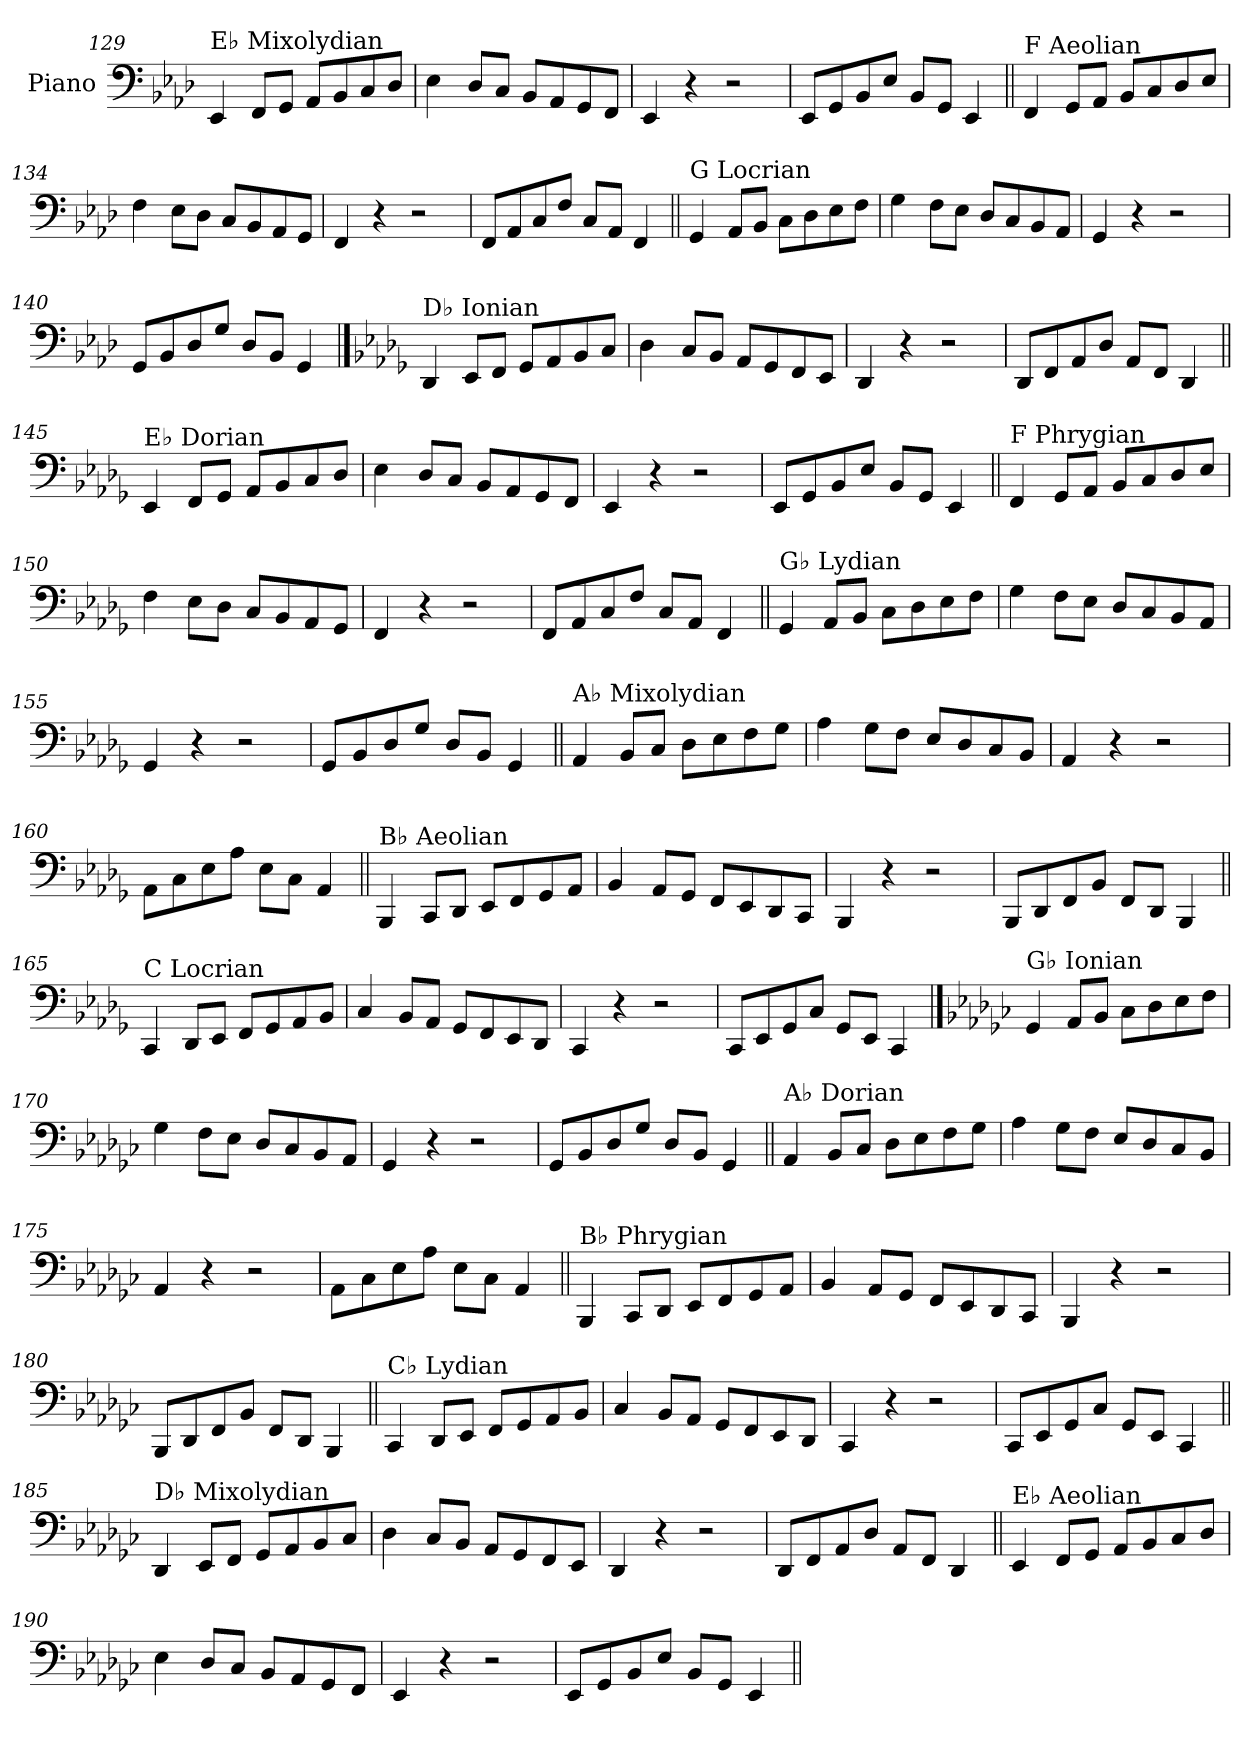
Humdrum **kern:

**kern
*part1
*staff1
*I"Piano
*I'Pno.
!!LO:LB:g=z
*clefF4
*k[b-e-a-d-]
=129
!LO:TX:a:t=E♭ Mixolydian
4EE-/
8FF/L
8GG/J
8AA-/L
8BB-/
8C/
8D-/J
=130
4E-\
8D-/L
8C/J
8BB-/L
8AA-/
8GG/
8FF/J
=131
4EE-/
4r
2r
=132
8EE-/L
8GG/
8BB-/
8E-/J
8BB-/L
8GG/J
4EE-/
!!LO:LB:g=z
=133||
!LO:TX:a:t=F Aeolian
4FF/
8GG/L
8AA-/J
8BB-/L
8C/
8D-/
8E-/J
=134
4F\
8E-\L
8D-\J
8C/L
8BB-/
8AA-/
8GG/J
=135
4FF/
4r
2r
=136
8FF/L
8AA-/
8C/
8F/J
8C/L
8AA-/J
4FF/
!!LO:LB:g=z
=137||
!LO:TX:a:t=G Locrian
4GG/
8AA-/L
8BB-/J
8C\L
8D-\
8E-\
8F\J
=138
4G\
8F\L
8E-\J
8D-/L
8C/
8BB-/
8AA-/J
=139
4GG/
4r
2r
=140
8GG/L
8BB-/
8D-/
8G/J
8D-/L
8BB-/J
4GG/
!!LO:PB:g=z
==141
*k[b-e-a-d-g-]
!LO:TX:a:t=D♭ Ionian
4DD-/
8EE-/L
8FF/J
8GG-/L
8AA-/
8BB-/
8C/J
=142
4D-\
8C/L
8BB-/J
8AA-/L
8GG-/
8FF/
8EE-/J
=143
4DD-/
4r
2r
=144
8DD-/L
8FF/
8AA-/
8D-/J
8AA-/L
8FF/J
4DD-/
!!LO:LB:g=z
=145||
!LO:TX:a:t=E♭ Dorian
4EE-/
8FF/L
8GG-/J
8AA-/L
8BB-/
8C/
8D-/J
=146
4E-\
8D-/L
8C/J
8BB-/L
8AA-/
8GG-/
8FF/J
=147
4EE-/
4r
2r
=148
8EE-/L
8GG-/
8BB-/
8E-/J
8BB-/L
8GG-/J
4EE-/
!!LO:LB:g=z
=149||
!LO:TX:a:t=F Phrygian
4FF/
8GG-/L
8AA-/J
8BB-/L
8C/
8D-/
8E-/J
=150
4F\
8E-\L
8D-\J
8C/L
8BB-/
8AA-/
8GG-/J
=151
4FF/
4r
2r
=152
8FF/L
8AA-/
8C/
8F/J
8C/L
8AA-/J
4FF/
!!LO:LB:g=z
=153||
!LO:TX:a:t=G♭ Lydian
4GG-/
8AA-/L
8BB-/J
8C\L
8D-\
8E-\
8F\J
=154
4G-\
8F\L
8E-\J
8D-/L
8C/
8BB-/
8AA-/J
=155
4GG-/
4r
2r
=156
8GG-/L
8BB-/
8D-/
8G-/J
8D-/L
8BB-/J
4GG-/
!!LO:LB:g=z
=157||
!LO:TX:a:t=A♭ Mixolydian
4AA-/
8BB-/L
8C/J
8D-\L
8E-\
8F\
8G-\J
=158
4A-\
8G-\L
8F\J
8E-/L
8D-/
8C/
8BB-/J
=159
4AA-/
4r
2r
=160
8AA-\L
8C\
8E-\
8A-\J
8E-\L
8C\J
4AA-/
!!LO:LB:g=z
=161||
!LO:TX:a:t=B♭ Aeolian
4BBB-/
8CC/L
8DD-/J
8EE-/L
8FF/
8GG-/
8AA-/J
=162
4BB-/
8AA-/L
8GG-/J
8FF/L
8EE-/
8DD-/
8CC/J
=163
4BBB-/
4r
2r
=164
8BBB-/L
8DD-/
8FF/
8BB-/J
8FF/L
8DD-/J
4BBB-/
!!LO:LB:g=z
=165||
!LO:TX:a:t=C Locrian
4CC/
8DD-/L
8EE-/J
8FF/L
8GG-/
8AA-/
8BB-/J
=166
4C/
8BB-/L
8AA-/J
8GG-/L
8FF/
8EE-/
8DD-/J
=167
4CC/
4r
2r
=168
8CC/L
8EE-/
8GG-/
8C/J
8GG-/L
8EE-/J
4CC/
!!LO:PB:g=z
==169
*k[b-e-a-d-g-c-]
!LO:TX:a:t=G♭ Ionian
4GG-/
8AA-/L
8BB-/J
8C-\L
8D-\
8E-\
8F\J
=170
4G-\
8F\L
8E-\J
8D-/L
8C-/
8BB-/
8AA-/J
=171
4GG-/
4r
2r
=172
8GG-/L
8BB-/
8D-/
8G-/J
8D-/L
8BB-/J
4GG-/
!!LO:LB:g=z
=173||
!LO:TX:a:t=A♭ Dorian
4AA-/
8BB-/L
8C-/J
8D-\L
8E-\
8F\
8G-\J
=174
4A-\
8G-\L
8F\J
8E-/L
8D-/
8C-/
8BB-/J
=175
4AA-/
4r
2r
=176
8AA-\L
8C-\
8E-\
8A-\J
8E-\L
8C-\J
4AA-/
!!LO:LB:g=z
=177||
!LO:TX:a:t=B♭ Phrygian
4BBB-/
8CC-/L
8DD-/J
8EE-/L
8FF/
8GG-/
8AA-/J
=178
4BB-/
8AA-/L
8GG-/J
8FF/L
8EE-/
8DD-/
8CC-/J
=179
4BBB-/
4r
2r
=180
8BBB-/L
8DD-/
8FF/
8BB-/J
8FF/L
8DD-/J
4BBB-/
!!LO:LB:g=z
=181||
!LO:TX:a:t=C♭ Lydian
4CC-/
8DD-/L
8EE-/J
8FF/L
8GG-/
8AA-/
8BB-/J
=182
4C-/
8BB-/L
8AA-/J
8GG-/L
8FF/
8EE-/
8DD-/J
=183
4CC-/
4r
2r
=184
8CC-/L
8EE-/
8GG-/
8C-/J
8GG-/L
8EE-/J
4CC-/
!!LO:LB:g=z
=185||
!LO:TX:a:t=D♭ Mixolydian
4DD-/
8EE-/L
8FF/J
8GG-/L
8AA-/
8BB-/
8C-/J
=186
4D-\
8C-/L
8BB-/J
8AA-/L
8GG-/
8FF/
8EE-/J
=187
4DD-/
4r
2r
=188
8DD-/L
8FF/
8AA-/
8D-/J
8AA-/L
8FF/J
4DD-/
!!LO:LB:g=z
=189||
!LO:TX:a:t=E♭ Aeolian
4EE-/
8FF/L
8GG-/J
8AA-/L
8BB-/
8C-/
8D-/J
=190
4E-\
8D-/L
8C-/J
8BB-/L
8AA-/
8GG-/
8FF/J
=191
4EE-/
4r
2r
=192
8EE-/L
8GG-/
8BB-/
8E-/J
8BB-/L
8GG-/J
4EE-/
=||
*-
